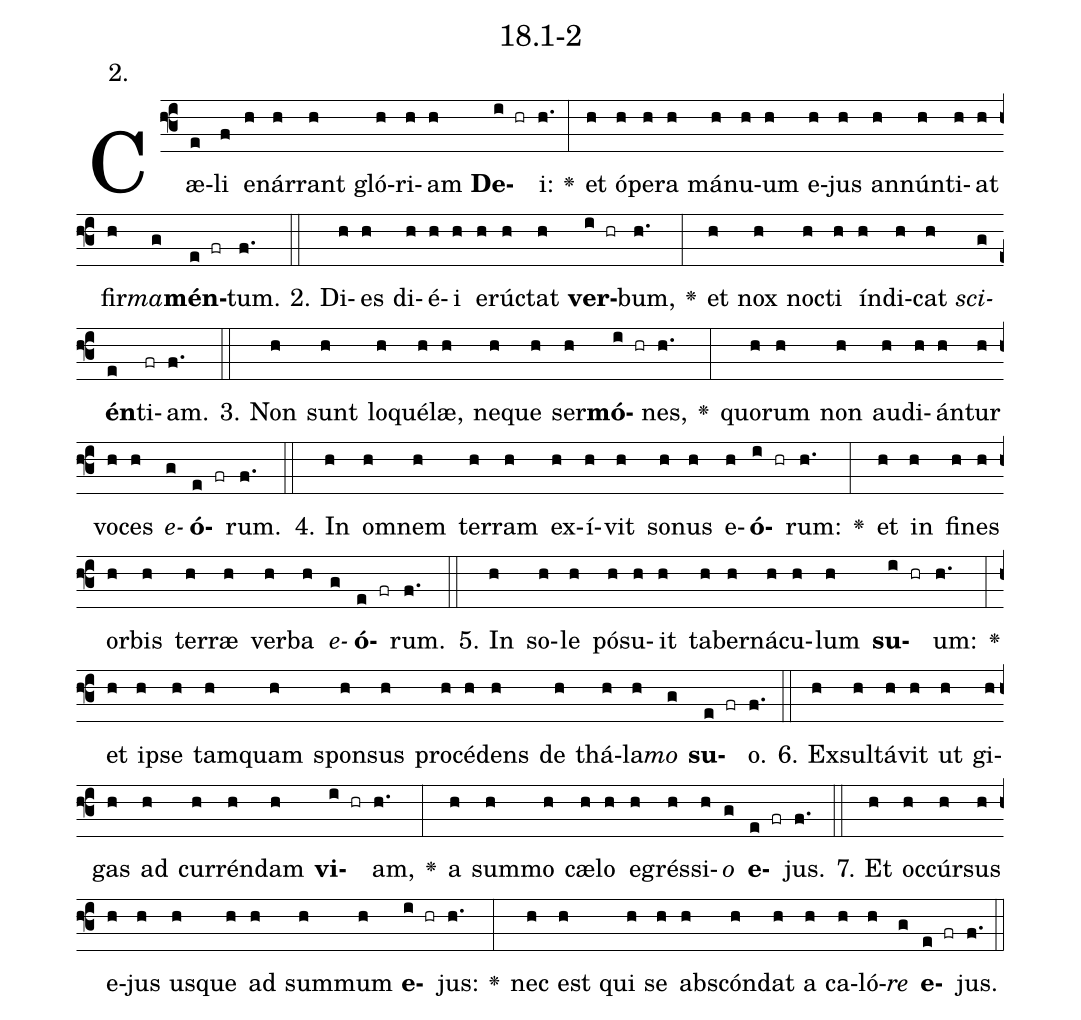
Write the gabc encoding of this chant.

name: 18.1-2;
annotation: 2.;
%%
(f3)Cæ(e)li(f) e(h)nár(h)rant(h) gló(h)ri(h)am(h) <b>De</b>(i hr)i:(h.) <v>\greheightstar</v>(:) et(h) ó(h)pe(h)ra(h) má(h)nu(h)um(h) e(h)jus(h) an(h)nún(h)ti(h)at(h) fir(h)<i>ma</i>(g)<b>mén</b>(e fr)tum.(f.) (::)
2. Di(h)es(h) di(h)é(h)i(h) e(h)rúc(h)tat(h) <b>ver</b>(i hr)bum,(h.) <v>\greheightstar</v>(:) et(h) nox(h) noc(h)ti(h) ín(h)di(h)cat(h) <i>sci</i>(g)<b>én</b>(e)ti(fr)am.(f.) (::)
3. Non(h) sunt(h) lo(h)qué(h)læ,(h) ne(h)que(h) ser(h)<b>mó</b>(i hr)nes,(h.) <v>\greheightstar</v>(:) quo(h)rum(h) non(h) au(h)di(h)án(h)tur(h) vo(h)ces(h) <i>e</i>(g)<b>ó</b>(e fr)rum.(f.) (::)
4. In(h) om(h)nem(h) ter(h)ram(h) ex(h)í(h)vit(h) so(h)nus(h) e(h)<b>ó</b>(i hr)rum:(h.) <v>\greheightstar</v>(:) et(h) in(h) fi(h)nes(h) or(h)bis(h) ter(h)ræ(h) ver(h)ba(h) <i>e</i>(g)<b>ó</b>(e fr)rum.(f.) (::)
5. In(h) so(h)le(h) pó(h)su(h)it(h) ta(h)ber(h)ná(h)cu(h)lum(h) <b>su</b>(i hr)um:(h.) <v>\greheightstar</v>(:) et(h) ip(h)se(h) tam(h)quam(h) spon(h)sus(h) pro(h)cé(h)dens(h) de(h) thá(h)la(h)<i>mo</i>(g) <b>su</b>(e fr)o.(f.) (::)
6. Ex(h)sul(h)tá(h)vit(h) ut(h) gi(h)gas(h) ad(h) cur(h)rén(h)dam(h) <b>vi</b>(i hr)am,(h.) <v>\greheightstar</v>(:) a(h) sum(h)mo(h) cæ(h)lo(h) e(h)grés(h)si(h)<i>o</i>(g) <b>e</b>(e fr)jus.(f.) (::)
7. Et(h) oc(h)cúr(h)sus(h) e(h)jus(h) us(h)que(h) ad(h) sum(h)mum(h) <b>e</b>(i hr)jus:(h.) <v>\greheightstar</v>(:) nec(h) est(h) qui(h) se(h) abs(h)cón(h)dat(h) a(h) ca(h)ló(h)<i>re</i>(g) <b>e</b>(e fr)jus.(f.) (::)
